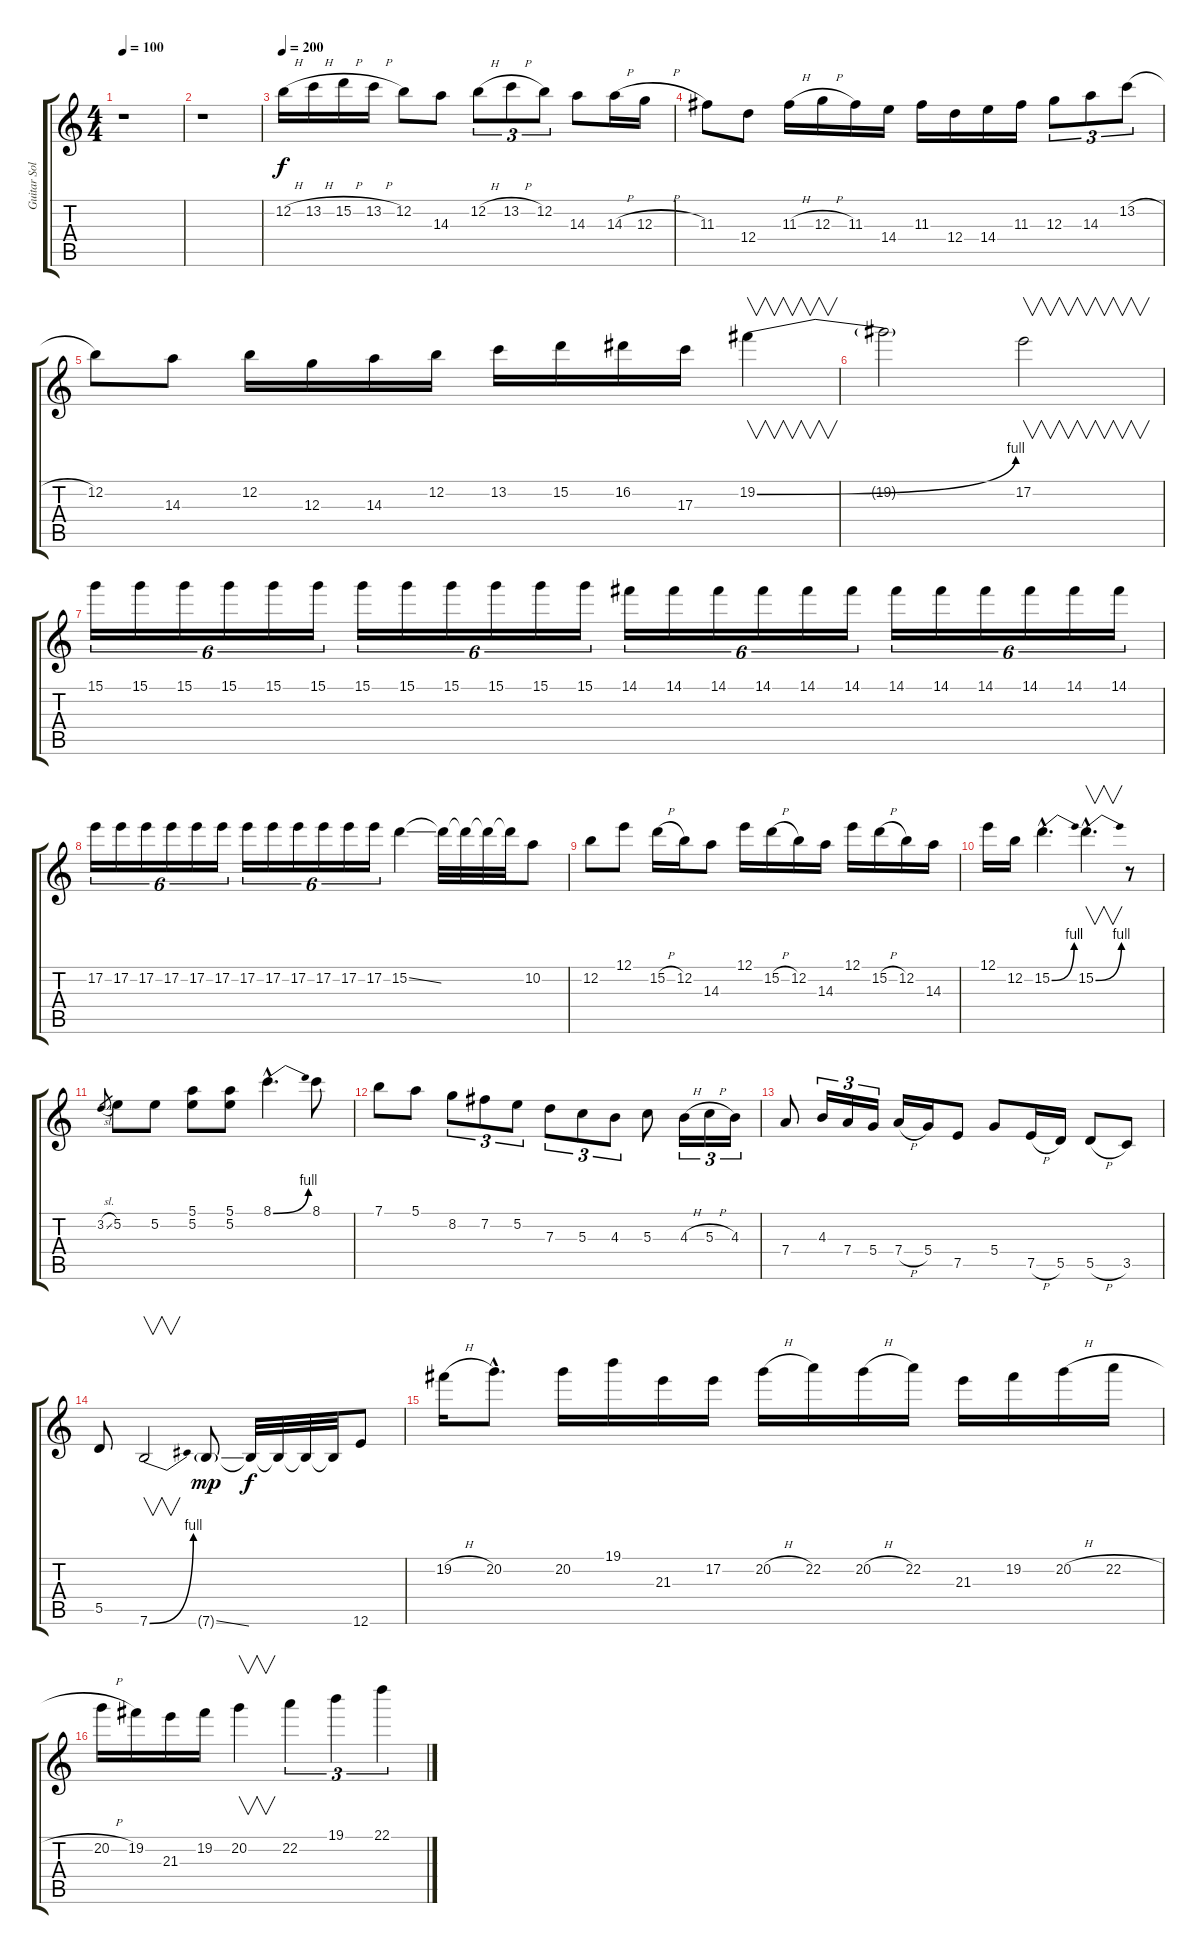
\track ("Guitar Solo" "Guitar Sol") {instrument distortionguitar}
\staff {score tabs}
\tuning (E4 B3 G3 D3 A2 E2) {hide}
\ts (4 4)
\tempo 100
\clef g2
\ks c
r.1{dy f} |
r.1 |
\tempo 200
12.2{h}.16 13.2{h}.16 15.2{h}.16 13.2{h}.16 12.2.8 14.3.8 12.2{h}.8{tu (3 2)} 13.2{h}.8{tu (3 2)} 12.2.8{tu (3 2)} 14.3.8 14.3{h}.16 12.3{h}.16 |
11.3.8 12.4.8 11.3{h}.16 12.3{h}.16 11.3.16 14.4.16 11.3.16 12.4.16 14.4.16 11.3.16 12.3.8{tu (3 2)} 14.3.8{tu (3 2)} 13.2{h}.8{tu (3 2)} |
12.2.8 14.3.8 12.2.16 12.3.16 14.3.16 12.2.16 13.2.16 15.2.16 16.2.16 17.3.16 19.2{be (bend 0 0 60 4)}.4{v} |
19.2{t}.2 17.2.2{v} |
15.1.16{tu (6 4)} 15.1.16{tu (6 4)} 15.1.16{tu (6 4)} 15.1.16{tu (6 4)} 15.1.16{tu (6 4)} 15.1.16{tu (6 4)} 15.1.16{tu (6 4)} 15.1.16{tu (6 4)} 15.1.16{tu (6 4)} 15.1.16{tu (6 4)} 15.1.16{tu (6 4)} 15.1.16{tu (6 4)} 14.1.16{tu (6 4)} 14.1.16{tu (6 4)} 14.1.16{tu (6 4)} 14.1.16{tu (6 4)} 14.1.16{tu (6 4)} 14.1.16{tu (6 4)} 14.1.16{tu (6 4)} 14.1.16{tu (6 4)} 14.1.16{tu (6 4)} 14.1.16{tu (6 4)} 14.1.16{tu (6 4)} 14.1.16{tu (6 4)} |
17.2.16{tu (6 4)} 17.2.16{tu (6 4)} 17.2.16{tu (6 4)} 17.2.16{tu (6 4)} 17.2.16{tu (6 4)} 17.2.16{tu (6 4)} 17.2.16{tu (6 4)} 17.2.16{tu (6 4)} 17.2.16{tu (6 4)} 17.2.16{tu (6 4)} 17.2.16{tu (6 4)} 17.2.16{tu (6 4)} 15.2{ss}.4 15.2{t}.32 15.2{t}.32 15.2{t}.32 15.2{t}.32 10.2.8 |
12.2.8 12.1.8 15.2{h}.16 12.2.16 14.3.8 12.1.16 15.2{h}.16 12.2.16 14.3.16 12.1.16 15.2{h}.16 12.2.16 14.3.16 |
12.1.16 12.2.16 15.2{be (bend 0 0 60 4) hac}.4{d} 15.2{be (bend 0 0 60 4) hac}.4{v d} r.8 |
3.2{sl}.8{gr} 5.2.8 5.2.8 (5.1 5.2).8 (5.1 5.2).8 8.1{be (bend 0 0 60 4) hac}.4{d} 8.1.8 |
7.1.8 5.1.8 8.2.8{tu (3 2)} 7.2.8{tu (3 2)} 5.2.8{tu (3 2)} 7.3.8{tu (3 2)} 5.3.8{tu (3 2)} 4.3.8{tu (3 2)} 5.3.8 4.3{h}.16{tu (3 2)} 5.3{h}.16{tu (3 2)} 4.3.16{tu (3 2)} |
7.4.8 4.3.16{tu (3 2)} 7.4.16{tu (3 2)} 5.4.16{tu (3 2)} 7.4{h}.16 5.4.16 7.5.8 5.4.8 7.5{h}.16 5.5.16 5.5{h}.8 3.5.8 |
5.5.8 7.6{be (bend 0 0 60 4)}.2{v} 7.6{ss g}.8{dy mp} 7.6{t}.32{dy f} 7.6{t}.32 7.6{t}.32 7.6{t}.32 12.6.8 |
19.2{h}.16 20.2{hac}.8{d} 20.2.16 19.1.16 21.3.16 17.2.16 20.2{h}.16 22.2.16 20.2{h}.16 22.2.16 21.3.16 19.2.16 20.2{h}.16 22.2{h}.16 |
20.2{h}.16 19.2.16 21.3.16 19.2.16 20.2.4{v} 22.2.4{tu (3 2)} 19.1.4{tu (3 2)} 22.1.4{tu (3 2)}
